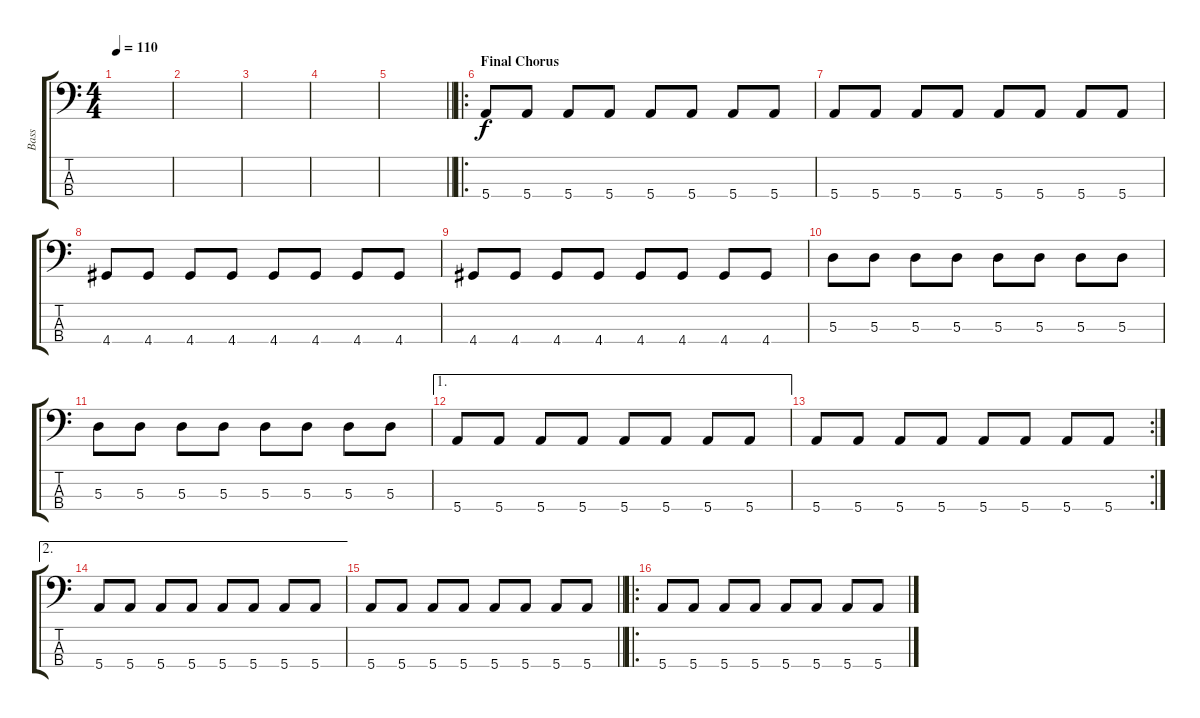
\track ("Bass" "Bass") {instrument electricbassfinger}
\staff {score tabs}
\tuning (G2 D2 A1 E1) {hide}
\ts (4 4)
\tempo 110
\clef f4
\ks c
|
|
|
|
\barLineRight lightlight
|
\ro
\section ("" "Final Chorus")
5.4.8 5.4.8 5.4.8 5.4.8 5.4.8 5.4.8 5.4.8 5.4.8 |
5.4.8 5.4.8 5.4.8 5.4.8 5.4.8 5.4.8 5.4.8 5.4.8 |
4.4.8 4.4.8 4.4.8 4.4.8 4.4.8 4.4.8 4.4.8 4.4.8 |
4.4.8 4.4.8 4.4.8 4.4.8 4.4.8 4.4.8 4.4.8 4.4.8 |
5.3.8 5.3.8 5.3.8 5.3.8 5.3.8 5.3.8 5.3.8 5.3.8 |
5.3.8 5.3.8 5.3.8 5.3.8 5.3.8 5.3.8 5.3.8 5.3.8 |
\ae 1
5.4.8 5.4.8 5.4.8 5.4.8 5.4.8 5.4.8 5.4.8 5.4.8 |
\rc 2
5.4.8 5.4.8 5.4.8 5.4.8 5.4.8 5.4.8 5.4.8 5.4.8 |
\ae 2
5.4.8 5.4.8 5.4.8 5.4.8 5.4.8 5.4.8 5.4.8 5.4.8 |
\barLineRight lightlight
5.4.8 5.4.8 5.4.8 5.4.8 5.4.8 5.4.8 5.4.8 5.4.8 |
\ro
5.4.8 5.4.8 5.4.8 5.4.8 5.4.8 5.4.8 5.4.8 5.4.8
